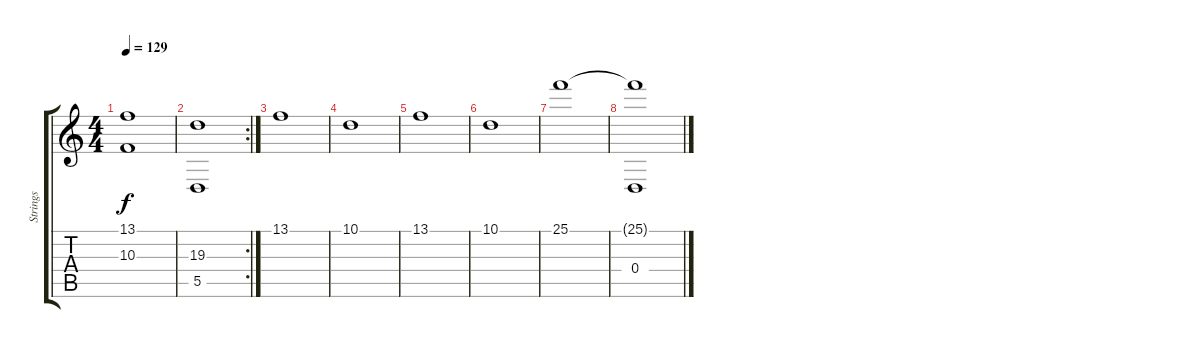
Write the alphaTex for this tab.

\track ("Strings" "Strings") {instrument stringensemble1}
\staff {score tabs}
\tuning (E4 B3 G3 D3 A2 D2) {hide}
\ts (4 4)
\tempo 129
\clef g2
\ks c
(13.1{t} 10.3{t}).1{dy f} |
\rc 2
(19.3 5.5).1 |
13.1.1 |
10.1.1 |
13.1.1 |
10.1.1 |
25.1.1 |
(25.1{t} 0.4).1
